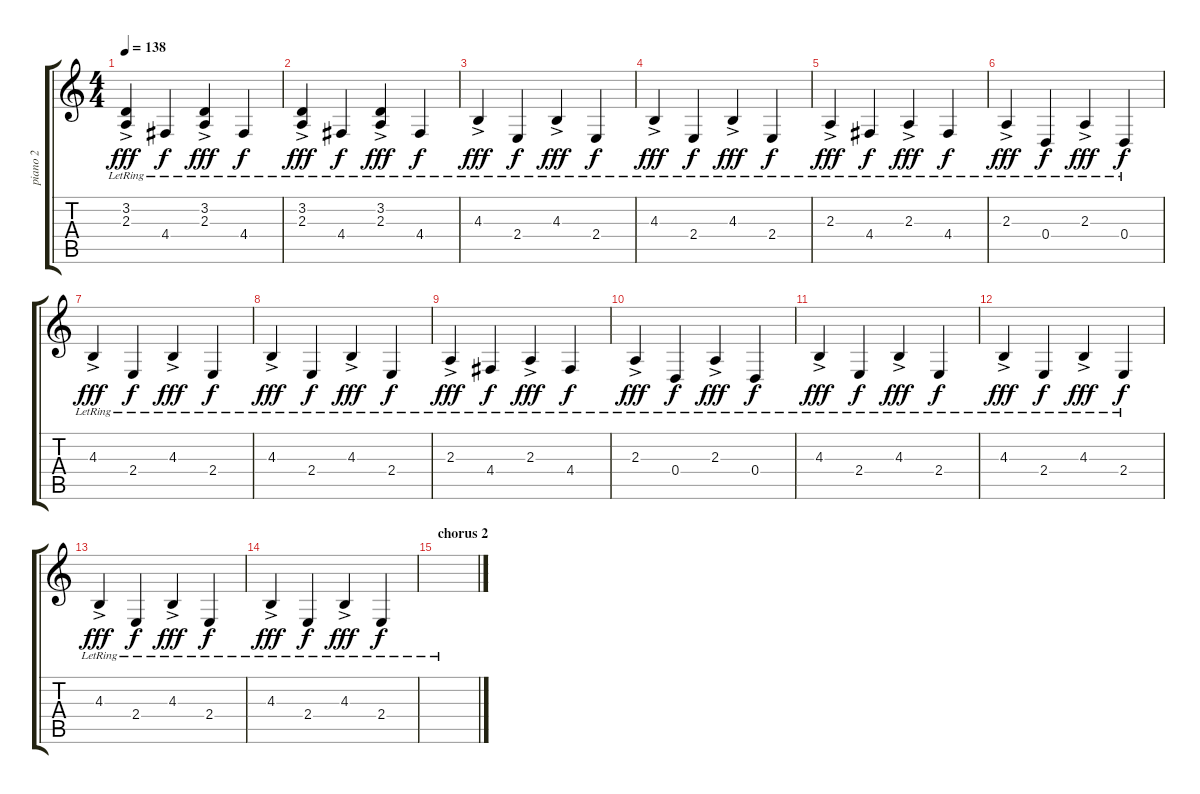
\track ("piano 2" "piano 2") {instrument brightacousticpiano}
\staff {score tabs}
\tuning (E4 B3 G3 D3 A2 E2) {hide}
\ts (4 4)
\tempo 138
\clef g2
\ks c
(3.2{ac lr} 2.3).4{dy fff} 4.4{lr}.4{dy f} (3.2{lr} 2.3{ac lr}).4{dy fff} 4.4{lr}.4{dy f} |
(3.2{ac lr} 2.3{lr}).4{dy fff} 4.4{lr}.4{dy f} (3.2{lr} 2.3{ac lr}).4{dy fff} 4.4{lr}.4{dy f} |
4.3{ac lr}.4{dy fff} 2.4{lr}.4{dy f} 4.3{ac lr}.4{dy fff} 2.4{lr}.4{dy f} |
4.3{ac lr}.4{dy fff} 2.4{lr}.4{dy f} 4.3{ac lr}.4{dy fff} 2.4{lr}.4{dy f} |
2.3{ac lr}.4{dy fff} 4.4{lr}.4{dy f} 2.3{ac lr}.4{dy fff} 4.4{lr}.4{dy f} |
2.3{ac lr}.4{dy fff} 0.4{lr}.4{dy f} 2.3{ac lr}.4{dy fff} 0.4{lr}.4{dy f} |
4.3{ac lr}.4{dy fff} 2.4{lr}.4{dy f} 4.3{ac lr}.4{dy fff} 2.4{lr}.4{dy f} |
4.3{ac lr}.4{dy fff} 2.4{lr}.4{dy f} 4.3{ac lr}.4{dy fff} 2.4{lr}.4{dy f} |
2.3{ac lr}.4{dy fff} 4.4{lr}.4{dy f} 2.3{ac lr}.4{dy fff} 4.4{lr}.4{dy f} |
2.3{ac lr}.4{dy fff} 0.4{lr}.4{dy f} 2.3{ac lr}.4{dy fff} 0.4{lr}.4{dy f} |
4.3{ac lr}.4{dy fff volume 13} 2.4{lr}.4{dy f} 4.3{ac lr}.4{dy fff} 2.4{lr}.4{dy f} |
4.3{ac lr}.4{dy fff} 2.4{lr}.4{dy f} 4.3{ac lr}.4{dy fff} 2.4{lr}.4{dy f} |
4.3{ac lr}.4{dy fff} 2.4{lr}.4{dy f} 4.3{ac lr}.4{dy fff} 2.4{lr}.4{dy f} |
4.3{ac lr}.4{dy fff} 2.4{lr}.4{dy f} 4.3{ac lr}.4{dy fff} 2.4{lr}.4{dy f} |
\section ("" "chorus 2")
